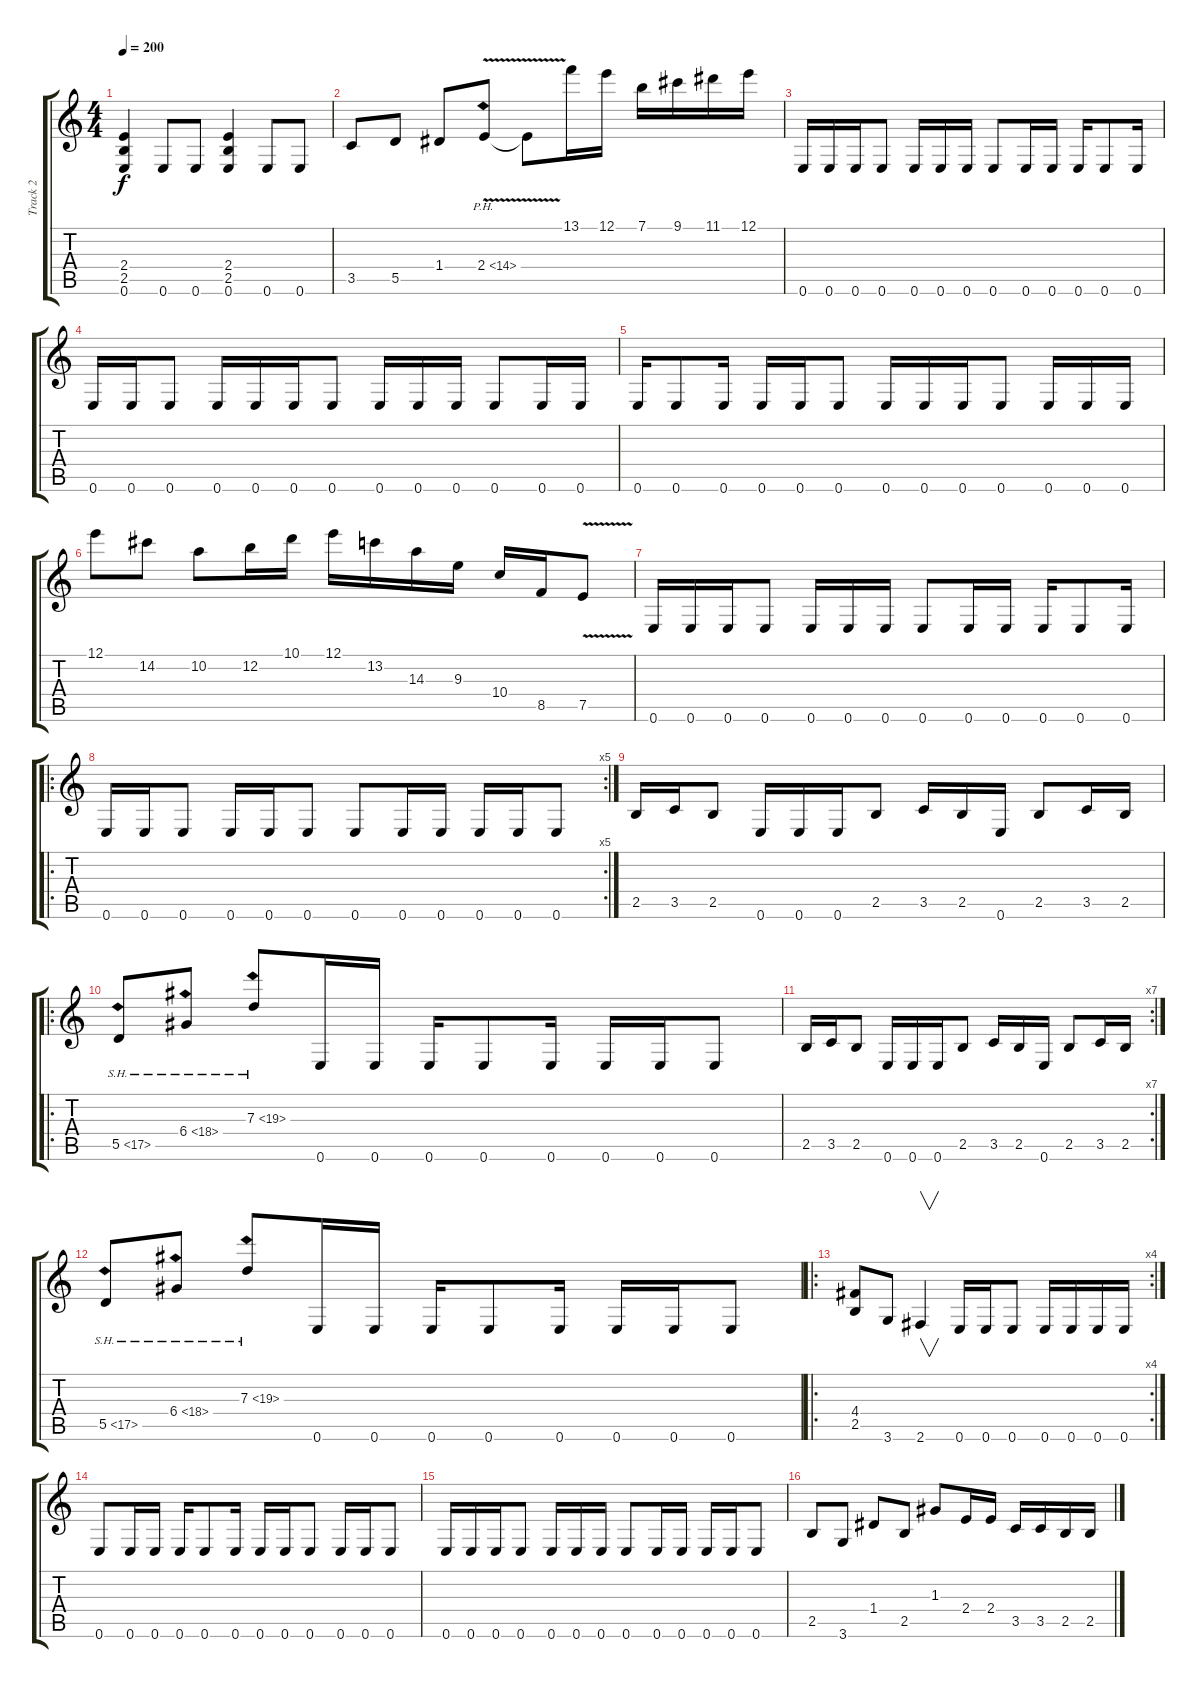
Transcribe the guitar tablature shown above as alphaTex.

\track ("Track 2" "Track 2") {instrument distortionguitar}
\staff {score tabs}
\tuning (E4 B3 G3 D3 A2 E2) {hide}
\ts (4 4)
\tempo 200
\clef g2
\ks c
(2.4 2.5 0.6).4{dy f instrument distortionguitar} 0.6.8 0.6.8 (2.4 2.5 0.6).4 0.6.8 0.6.8 |
3.5.8 5.5.8 1.4.8 2.4{ph 12 v}.8 2.4{t}.8 13.1.16 12.1.16 7.1.16 9.1.16 11.1.16 12.1.16 |
0.6.16 0.6.16 0.6.16 0.6.8 0.6.16 0.6.16 0.6.16 0.6.8 0.6.16 0.6.16 0.6.16 0.6.8 0.6.16 |
0.6.16 0.6.16 0.6.8 0.6.16 0.6.16 0.6.16 0.6.8 0.6.16 0.6.16 0.6.16 0.6.8 0.6.16 0.6.16 |
0.6.16 0.6.8 0.6.16 0.6.16 0.6.16 0.6.8 0.6.16 0.6.16 0.6.16 0.6.8 0.6.16 0.6.16 0.6.16 |
12.1.8 14.2.8 10.2.8 12.2.16 10.1.16 12.1.16 13.2.16 14.3.16 9.3.16 10.4.16 8.5.16 7.5{v}.8 |
0.6.16 0.6.16 0.6.16 0.6.8 0.6.16 0.6.16 0.6.16 0.6.8 0.6.16 0.6.16 0.6.16 0.6.8 0.6.16 |
\ro
\rc 5
0.6.16 0.6.16 0.6.8 0.6.16 0.6.16 0.6.8 0.6.8 0.6.16 0.6.16 0.6.16 0.6.16 0.6.8 |
2.5.16 3.5.16 2.5.8 0.6.16 0.6.16 0.6.16 2.5.8 3.5.16 2.5.16 0.6.16 2.5.8 3.5.16 2.5.16 |
\ro
5.5{sh 12}.8 6.4{sh 12}.8 7.3{sh 12}.8 0.6.16 0.6.16 0.6.16 0.6.8 0.6.16 0.6.16 0.6.16 0.6.8 |
\rc 7
2.5.16 3.5.16 2.5.8 0.6.16 0.6.16 0.6.16 2.5.8 3.5.16 2.5.16 0.6.16 2.5.8 3.5.16 2.5.16 |
5.5{sh 12}.8 6.4{sh 12}.8 7.3{sh 12}.8 0.6.16 0.6.16 0.6.16 0.6.8 0.6.16 0.6.16 0.6.16 0.6.8 |
\ro
\rc 4
(4.4 2.5).8 3.6.8 2.6.4{v} 0.6.16 0.6.16 0.6.8 0.6.16 0.6.16 0.6.16 0.6.16 |
0.6.8 0.6.16 0.6.16 0.6.16 0.6.8 0.6.16 0.6.16 0.6.16 0.6.8 0.6.16 0.6.16 0.6.8 |
0.6.16 0.6.16 0.6.16 0.6.8 0.6.16 0.6.16 0.6.16 0.6.8 0.6.16 0.6.16 0.6.16 0.6.16 0.6.8 |
2.5.8 3.6.8 1.4.8 2.5.8 1.3.8 2.4.16 2.4.16 3.5.16 3.5.16 2.5.16 2.5.16
